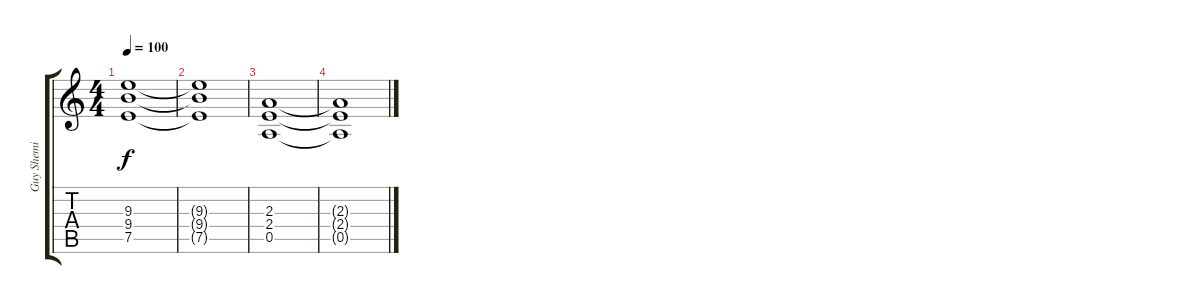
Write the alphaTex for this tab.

\track ("Guy Shemi (Lead Guitar)" "Guy Shemi ") {instrument distortionguitar}
\staff {score tabs}
\tuning (E4 B3 G3 D3 A2 E2) {hide}
\ts (4 4)
\tempo 100
\clef g2
\ks c
(9.3 9.4 7.5).1{dy f} |
(9.3{t} 9.4{t} 7.5{t}).1 |
(2.3 2.4 0.5).1{volume 0} |
(2.3{t} 2.4{t} 0.5{t}).1
